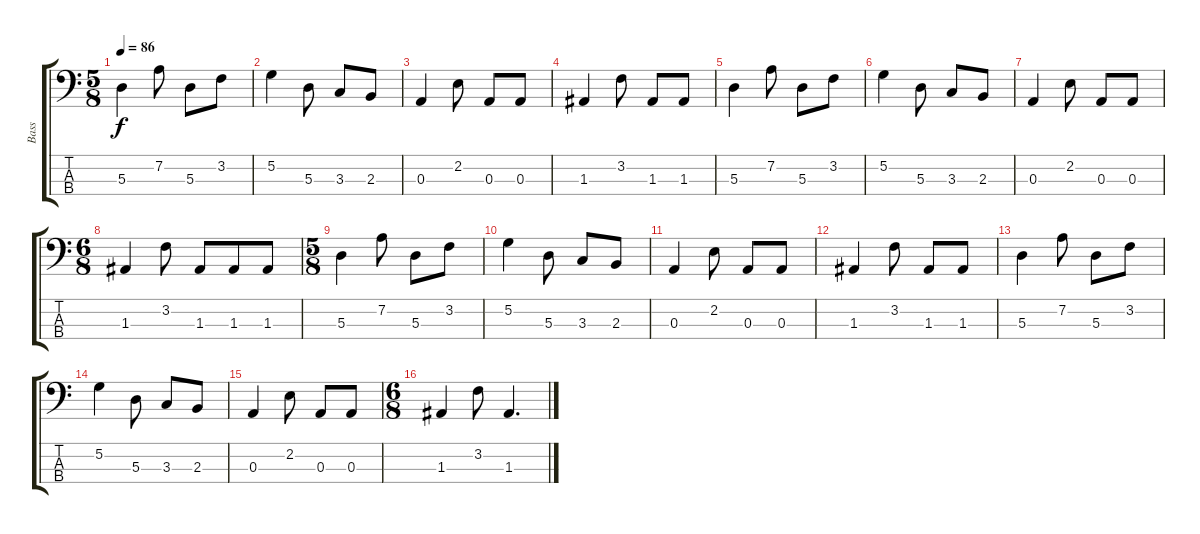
\track ("Bass" "Bass") {instrument electricbassfinger}
\staff {score tabs}
\tuning (G2 D2 A1 E1) {hide}
\ts (5 8)
\tempo 86
\clef f4
\ks c
5.3.4{dy f} 7.2.8 5.3.8 3.2.8 |
5.2.4 5.3.8 3.3.8 2.3.8 |
0.3.4 2.2.8 0.3.8 0.3.8 |
1.3.4 3.2.8 1.3.8 1.3.8 |
5.3.4 7.2.8 5.3.8 3.2.8 |
5.2.4 5.3.8 3.3.8 2.3.8 |
0.3.4 2.2.8 0.3.8 0.3.8 |
\ts (6 8)
1.3.4 3.2.8 1.3.8 1.3.8 1.3.8 |
\ts (5 8)
5.3.4 7.2.8 5.3.8 3.2.8 |
5.2.4 5.3.8 3.3.8 2.3.8 |
0.3.4 2.2.8 0.3.8 0.3.8 |
1.3.4 3.2.8 1.3.8 1.3.8 |
5.3.4 7.2.8 5.3.8 3.2.8 |
5.2.4 5.3.8 3.3.8 2.3.8 |
0.3.4 2.2.8 0.3.8 0.3.8 |
\ts (6 8)
1.3.4 3.2.8 1.3.4{d}
